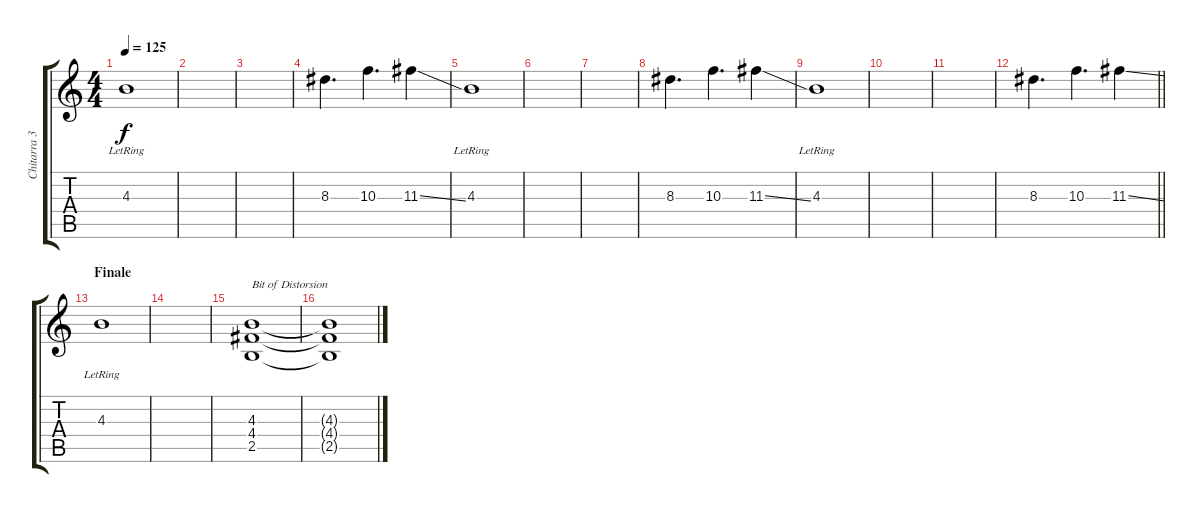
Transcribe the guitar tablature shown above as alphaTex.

\track ("Chitarra 3" "Chitarra 3") {instrument electricguitarjazz}
\staff {score tabs}
\tuning (E4 B3 G3 D3 A2 E2) {hide}
\ts (4 4)
\tempo 125
\clef g2
\ks c
4.3{lr}.1{dy f} |
|
|
8.3.4{d} 10.3.4{d} 11.3{ss}.4 |
4.3{lr}.1 |
|
|
8.3.4{d} 10.3.4{d} 11.3{ss}.4 |
4.3{lr}.1 |
|
|
\barLineRight lightlight
8.3.4{d} 10.3.4{d} 11.3{ss}.4 |
\section ("" "Finale")
4.3{lr}.1 |
|
(4.3 4.4 2.5).1{txt "Bit of Distorsion" volume 8 instrument distortionguitar} |
(4.3{t} 4.4{t} 2.5{t}).1
